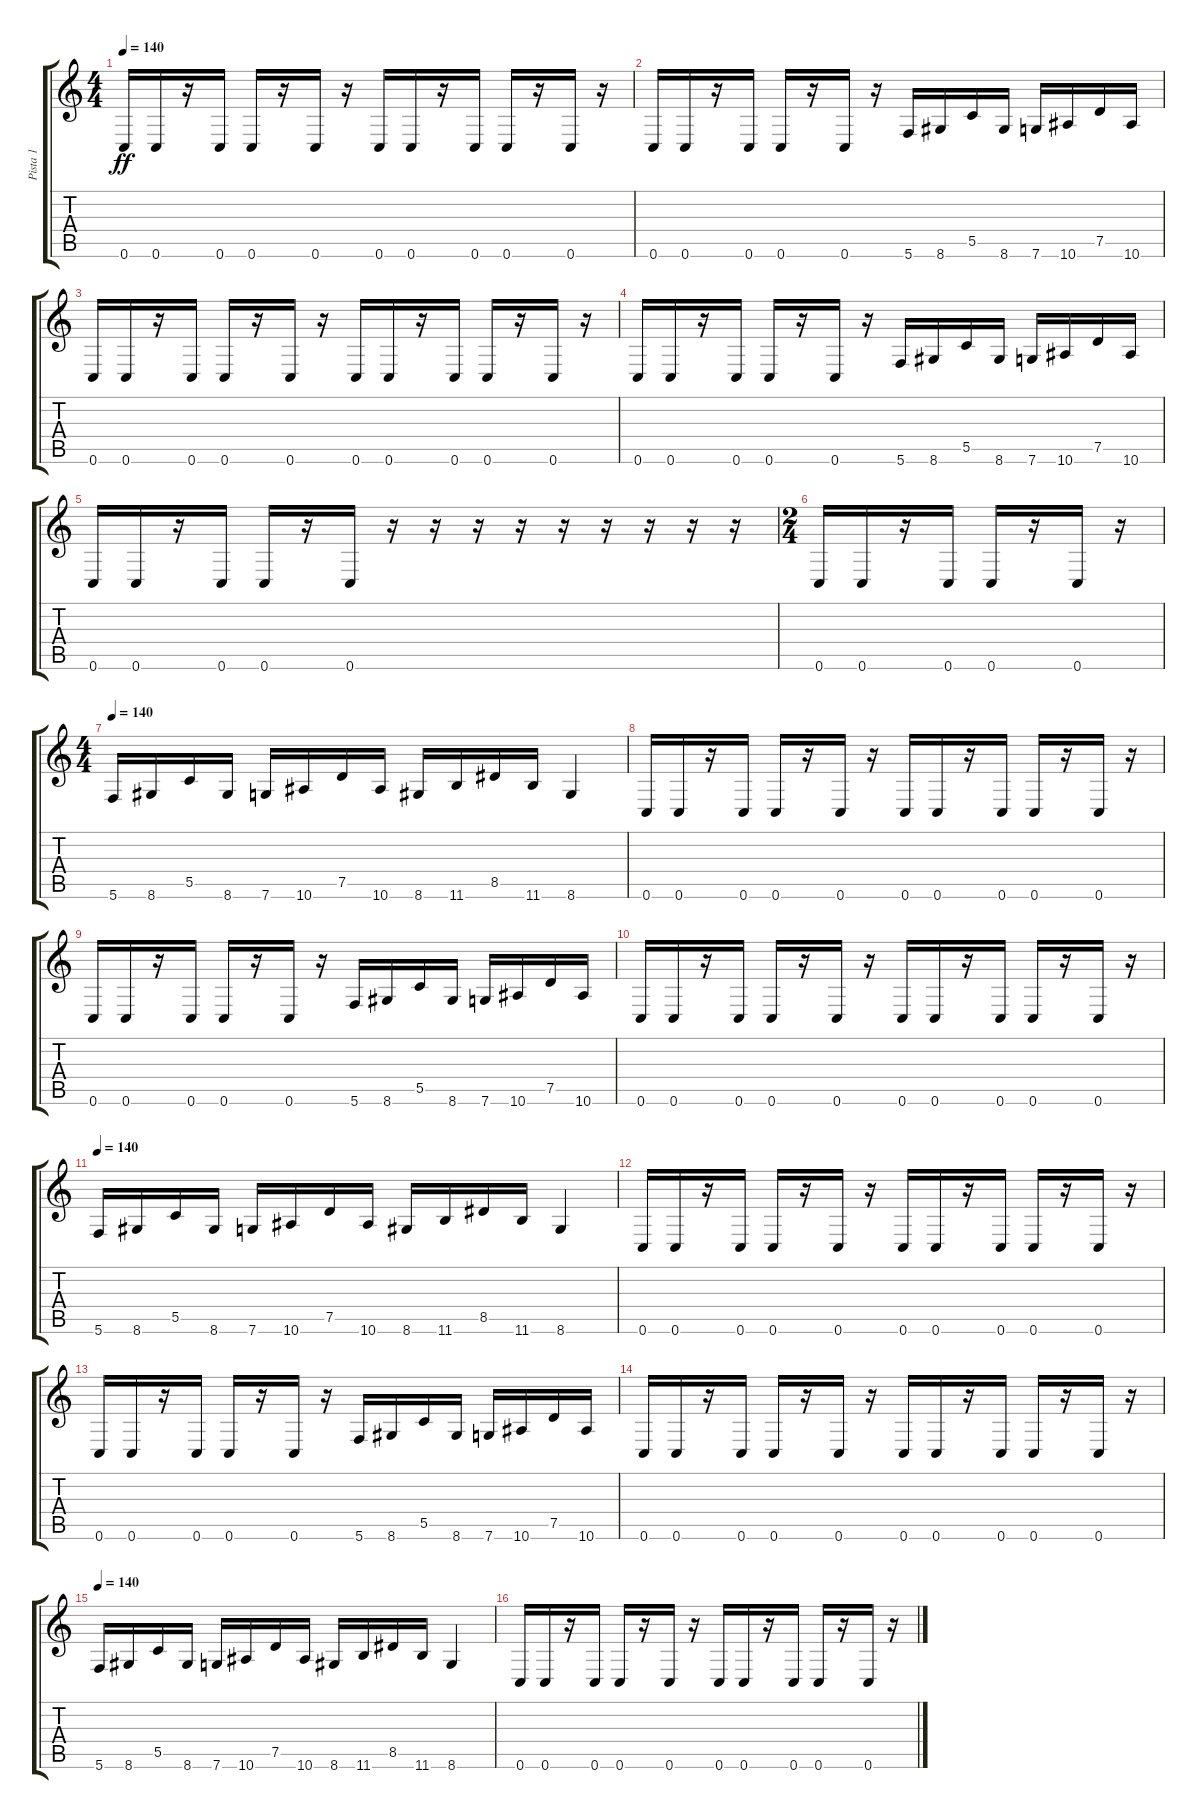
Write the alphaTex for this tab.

\track ("Pista 1" "Pista 1") {instrument distortionguitar}
\staff {score tabs}
\tuning (D4 A3 F3 C3 G2 C2) {hide}
\ts (4 4)
\tempo 140
\clef g2
\ks c
0.6.16{dy ff} 0.6.16 r.16 0.6.16 0.6.16 r.16 0.6.16 r.16 0.6.16 0.6.16 r.16 0.6.16 0.6.16 r.16 0.6.16 r.16 |
0.6.16 0.6.16 r.16 0.6.16 0.6.16 r.16 0.6.16 r.16 5.6.16 8.6.16 5.5.16 8.6.16 7.6.16 10.6.16 7.5.16 10.6.16 |
0.6.16 0.6.16 r.16 0.6.16 0.6.16 r.16 0.6.16 r.16 0.6.16 0.6.16 r.16 0.6.16 0.6.16 r.16 0.6.16 r.16 |
0.6.16 0.6.16 r.16 0.6.16 0.6.16 r.16 0.6.16 r.16 5.6.16 8.6.16 5.5.16 8.6.16 7.6.16 10.6.16 7.5.16 10.6.16 |
0.6.16 0.6.16 r.16 0.6.16 0.6.16 r.16 0.6.16 r.16 r.16 r.16 r.16 r.16 r.16 r.16 r.16 r.16 |
\ts (2 4)
0.6.16 0.6.16 r.16 0.6.16 0.6.16 r.16 0.6.16 r.16 |
\ts (4 4)
\tempo 140
5.6.16 8.6.16 5.5.16 8.6.16 7.6.16 10.6.16 7.5.16 10.6.16 8.6.16 11.6.16 8.5.16 11.6.16 8.6.4 |
0.6.16 0.6.16 r.16 0.6.16 0.6.16 r.16 0.6.16 r.16 0.6.16 0.6.16 r.16 0.6.16 0.6.16 r.16 0.6.16 r.16 |
0.6.16 0.6.16 r.16 0.6.16 0.6.16 r.16 0.6.16 r.16 5.6.16 8.6.16 5.5.16 8.6.16 7.6.16 10.6.16 7.5.16 10.6.16 |
0.6.16 0.6.16 r.16 0.6.16 0.6.16 r.16 0.6.16 r.16 0.6.16 0.6.16 r.16 0.6.16 0.6.16 r.16 0.6.16 r.16 |
\tempo 140
5.6.16 8.6.16 5.5.16 8.6.16 7.6.16 10.6.16 7.5.16 10.6.16 8.6.16 11.6.16 8.5.16 11.6.16 8.6.4 |
0.6.16 0.6.16 r.16 0.6.16 0.6.16 r.16 0.6.16 r.16 0.6.16 0.6.16 r.16 0.6.16 0.6.16 r.16 0.6.16 r.16 |
0.6.16 0.6.16 r.16 0.6.16 0.6.16 r.16 0.6.16 r.16 5.6.16 8.6.16 5.5.16 8.6.16 7.6.16 10.6.16 7.5.16 10.6.16 |
0.6.16 0.6.16 r.16 0.6.16 0.6.16 r.16 0.6.16 r.16 0.6.16 0.6.16 r.16 0.6.16 0.6.16 r.16 0.6.16 r.16 |
\tempo 140
5.6.16 8.6.16 5.5.16 8.6.16 7.6.16 10.6.16 7.5.16 10.6.16 8.6.16 11.6.16 8.5.16 11.6.16 8.6.4 |
0.6.16 0.6.16 r.16 0.6.16 0.6.16 r.16 0.6.16 r.16 0.6.16 0.6.16 r.16 0.6.16 0.6.16 r.16 0.6.16 r.16
